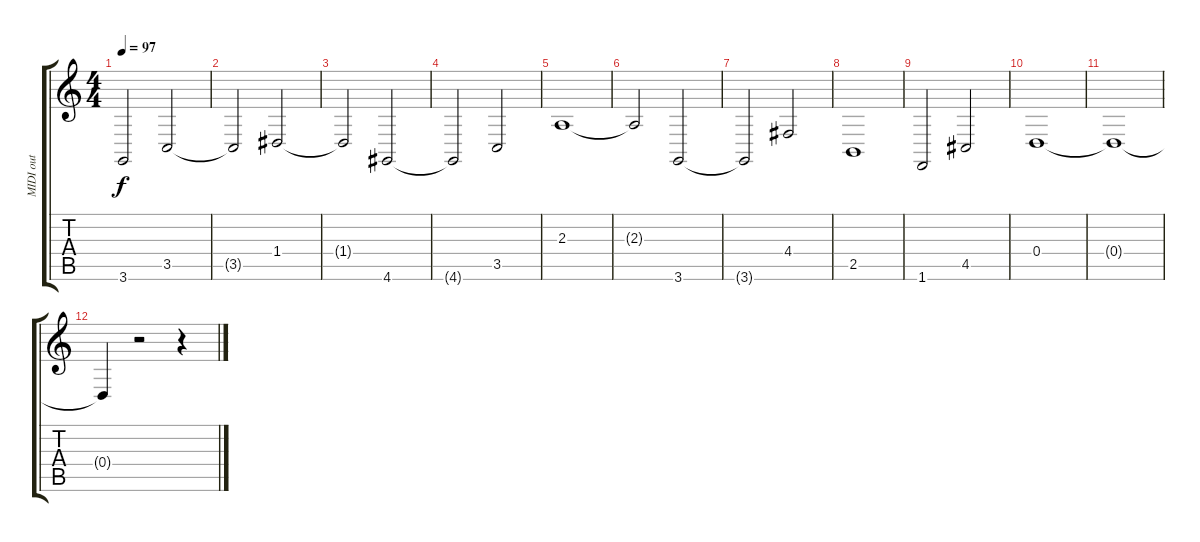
\track ("MIDI out" "MIDI out") {instrument seashore}
\staff {score tabs}
\tuning (E4 B3 G3 D3 A2 E2) {hide}
\ts (4 4)
\tempo 97
\clef g2
\ks c
3.6{t}.2{dy f} 3.5.2 |
3.5{t}.2 1.4.2 |
1.4{t}.2 4.6.2 |
4.6{t}.2 3.5.2 |
2.3.1 |
2.3{t}.2 3.6.2 |
3.6{t}.2 4.4.2 |
2.5.1 |
1.6.2 4.5.2 |
0.4.1 |
0.4{t}.1 |
0.4{t}.4 r.2 r.4
